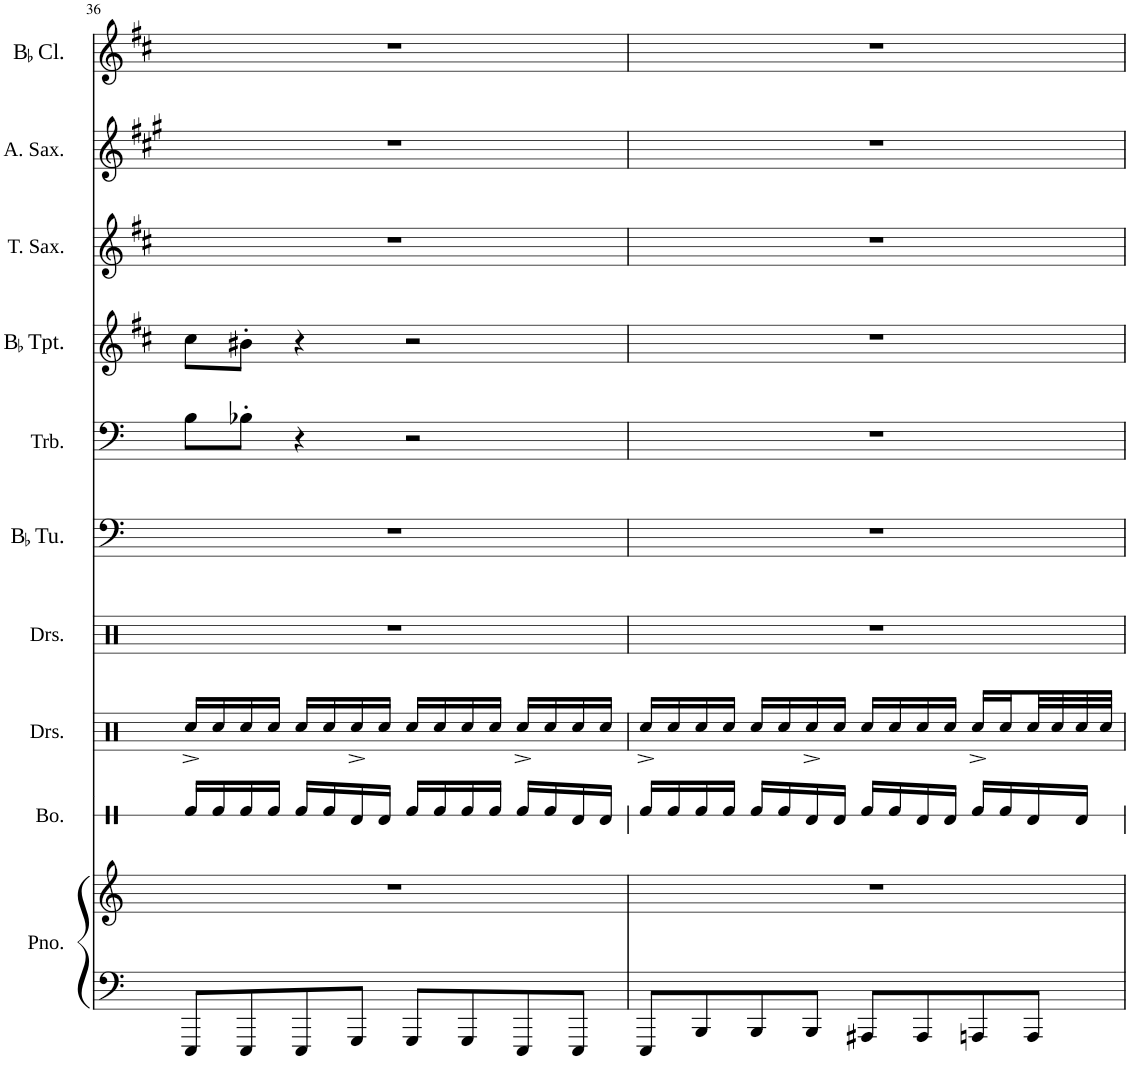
**kern	**kern	**kern	**kern	**kern	**kern	**kern	**kern	**kern	**kern	**kern
*part10	*part10	*part9	*part8	*part7	*part6	*part5	*part4	*part3	*part2	*part1
*staff11	*staff10	*staff9	*staff8	*staff7	*staff6	*staff5	*staff4	*staff3	*staff2	*staff1
*I"Piano	*	*I"Bongos	*I"Drumset	*I"Drumset	*I"BaccidentalFlat Tuba	*I"Trombone	*I"BaccidentalFlat Trumpet	*I"Tenor Saxophone	*I"Alto Saxophone	*I"BaccidentalFlat Clarinet
*I'Pno.	*	*I'Bo.	*I'Drs.	*I'Drs.	*I'BaccidentalFlat Tu.	*I'Trb.	*I'BaccidentalFlat Tpt.	*I'T. Sax.	*I'A. Sax.	*I'BaccidentalFlat Cl.
!!LO:PB:g=z
*clefF4	*clefG2	*clefX	*clefX	*clefX	*clefF4	*clefF4	*clefG2	*clefG2	*clefG2	*clefG2
*	*	*	*	*	*Trd4c7	*	*Trd1c2	*Trd8c14	*Trd5c9	*Trd1c2
*k[]	*k[]	*k[]	*k[]	*k[]	*k[]	*k[]	*k[f#c#]	*k[f#c#]	*k[f#c#g#]	*k[f#c#]
*M4/4	*M4/4	*M4/4	*M4/4	*M4/4	*M4/4	*M4/4	*M4/4	*M4/4	*M4/4	*M4/4
=36	=36	=36	=36	=36	=36	=36	=36	=36	=36	=36
8EEE/L	1r	16Rf/LL	16Rcc^/LL	1r	1r	8B\L	8cc#\L	1r	1r	1r
.	.	16Rf/	16Rcc/	.	.	.	.	.	.	.
8EEE/	.	16Rf/	16Rcc/	.	.	8B-X'\J	8b#X'\J	.	.	.
.	.	16Rf/JJ	16Rcc/JJ	.	.	.	.	.	.	.
8EEE/	.	16Rf/LL	16Rcc/LL	.	.	4r	4r	.	.	.
.	.	16Rf/	16Rcc/	.	.	.	.	.	.	.
8GGG/J	.	16Rd/	16Rcc^/	.	.	.	.	.	.	.
.	.	16Rd/JJ	16Rcc/JJ	.	.	.	.	.	.	.
8GGG/L	.	16Rf/LL	16Rcc/LL	.	.	2r	2r	.	.	.
.	.	16Rf/	16Rcc/	.	.	.	.	.	.	.
8GGG/	.	16Rf/	16Rcc/	.	.	.	.	.	.	.
.	.	16Rf/JJ	16Rcc/JJ	.	.	.	.	.	.	.
8EEE/	.	16Rf/LL	16Rcc^/LL	.	.	.	.	.	.	.
.	.	16Rf/	16Rcc/	.	.	.	.	.	.	.
8EEE/J	.	16Rd/	16Rcc/	.	.	.	.	.	.	.
.	.	16Rd/JJ	16Rcc/JJ	.	.	.	.	.	.	.
=37	=37	=37	=37	=37	=37	=37	=37	=37	=37	=37
8EEE/L	1r	16Rf/LL	16Rcc^/LL	1r	1r	1r	1r	1r	1r	1r
.	.	16Rf/	16Rcc/	.	.	.	.	.	.	.
8BBB/	.	16Rf/	16Rcc/	.	.	.	.	.	.	.
.	.	16Rf/JJ	16Rcc/JJ	.	.	.	.	.	.	.
8BBB/	.	16Rf/LL	16Rcc/LL	.	.	.	.	.	.	.
.	.	16Rf/	16Rcc/	.	.	.	.	.	.	.
8BBB/J	.	16Rd/	16Rcc^/	.	.	.	.	.	.	.
.	.	16Rd/JJ	16Rcc/JJ	.	.	.	.	.	.	.
8AAA#X/L	.	16Rf/LL	16Rcc/LL	.	.	.	.	.	.	.
.	.	16Rf/	16Rcc/	.	.	.	.	.	.	.
8AAA#/	.	16Rd/	16Rcc/	.	.	.	.	.	.	.
.	.	16Rd/JJ	16Rcc/JJ	.	.	.	.	.	.	.
8AAAn/	.	16Rf/LL	16Rcc^/LL	.	.	.	.	.	.	.
.	.	16Rf/	16Rcc/	.	.	.	.	.	.	.
8AAA/J	.	16Rd/	32Rcc/L	.	.	.	.	.	.	.
.	.	.	32Rcc/	.	.	.	.	.	.	.
.	.	16Rd/JJ	32Rcc/	.	.	.	.	.	.	.
.	.	.	32Rcc/JJJ	.	.	.	.	.	.	.
=	=	=	=	=	=	=	=	=	=	=
*-	*-	*-	*-	*-	*-	*-	*-	*-	*-	*-
